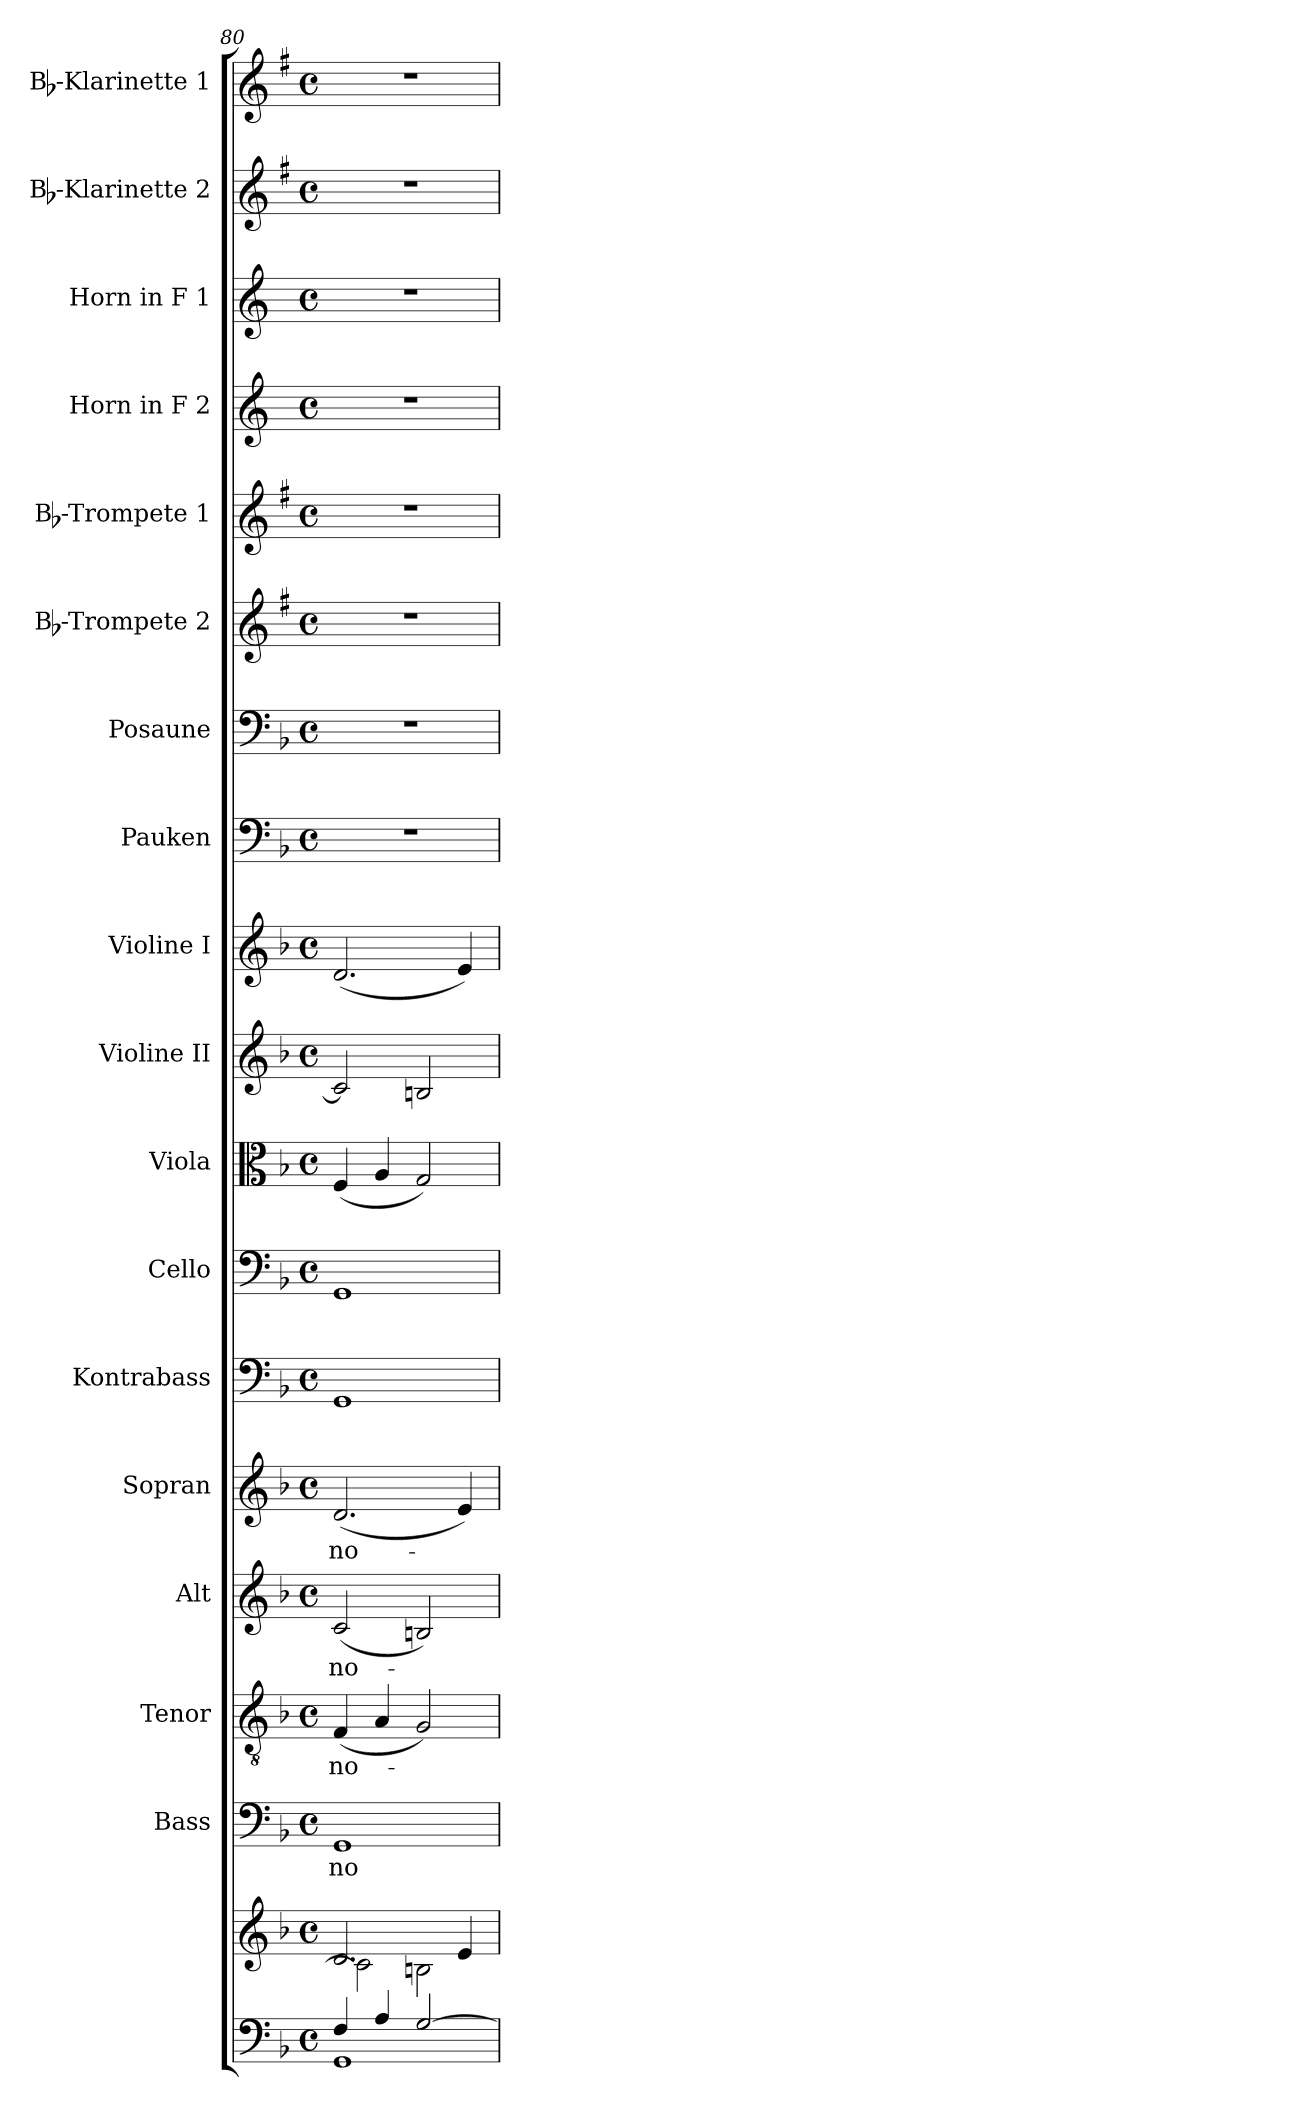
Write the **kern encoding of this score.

**kern	**kern	**kern	**text	**kern	**text	**kern	**text	**kern	**text	**kern	**kern	**kern	**kern	**kern	**kern	**kern	**kern	**kern	**kern	**kern	**kern	**kern
*part18	*part18	*part17	*part17	*part16	*part16	*part15	*part15	*part14	*part14	*part13	*part12	*part11	*part10	*part9	*part8	*part7	*part6	*part5	*part4	*part3	*part2	*part1
*staff19	*staff18	*staff17	*staff17	*staff16	*staff16	*staff15	*staff15	*staff14	*staff14	*staff13	*staff12	*staff11	*staff10	*staff9	*staff8	*staff7	*staff6	*staff5	*staff4	*staff3	*staff2	*staff1
*	*	*I"Bass	*	*I"Tenor	*	*I"Alt	*	*I"Sopran	*	*I"Kontrabass	*I"Cello	*I"Viola	*I"Violine II	*I"Violine I	*I"Pauken	*I"Posaune	*I"Bb-Trompete 2	*I"Bb-Trompete 1	*I"Horn in F 2	*I"Horn in F 1	*I"Bb-Klarinette 2	*I"Bb-Klarinette 1
*	*	*I'B.	*	*I'T.	*	*I'A.	*	*I'S.	*	*I'Kb.	*	*I'Vla.	*I'Vl. II	*I'Vl. I	*I'Pk.	*I'Pos.	*I'Bb Trp. 2	*I'Bb Trp. 1	*	*	*I'Bb Kl. 2	*I'Bb Kl. 1
*clefF4	*clefG2	*clefF4	*	*clefGv2	*	*clefG2	*	*clefG2	*	*clefF4	*clefF4	*clefC3	*clefG2	*clefG2	*clefF4	*clefF4	*clefG2	*clefG2	*clefG2	*clefG2	*clefG2	*clefG2
*	*	*	*	*	*	*	*	*	*	*ITrd7c12	*	*	*	*	*	*	*ITrd1c2	*ITrd1c2	*ITrd4c7	*ITrd4c7	*ITrd1c2	*ITrd1c2
*k[b-]	*k[b-]	*k[b-]	*	*k[b-]	*	*k[b-]	*	*k[b-]	*	*k[b-]	*k[b-]	*k[b-]	*k[b-]	*k[b-]	*k[b-]	*k[b-]	*k[b-]	*k[b-]	*k[b-]	*k[b-]	*k[b-]	*k[b-]
*F:	*F:	*F:	*	*F:	*	*F:	*	*F:	*	*F:	*F:	*F:	*F:	*F:	*F:	*F:	*F:	*F:	*F:	*F:	*F:	*F:
*M4/4	*M4/4	*M4/4	*	*M4/4	*	*M4/4	*	*M4/4	*	*M4/4	*M4/4	*M4/4	*M4/4	*M4/4	*M4/4	*M4/4	*M4/4	*M4/4	*M4/4	*M4/4	*M4/4	*M4/4
*met(c)	*met(c)	*met(c)	*	*met(c)	*	*met(c)	*	*met(c)	*	*met(c)	*met(c)	*met(c)	*met(c)	*met(c)	*met(c)	*met(c)	*met(c)	*met(c)	*met(c)	*met(c)	*met(c)	*met(c)
=80	=80	=80	=80	=80	=80	=80	=80	=80	=80	=80	=80	=80	=80	=80	=80	=80	=80	=80	=80	=80	=80	=80
*^	*^	*	*	*	*	*	*	*	*	*	*	*	*	*	*	*	*	*	*	*	*	*
!	!	!	!	!	!LO:LY:b	!	!LO:LY:b	!	!LO:LY:b	!	!LO:LY:b	!	!	!	!	!	!	!	!	!	!	!	!	!
4F/	1GG	2.d/	2c\]	1GG	no-	(<4F/	no-	(<2c/	no-	(<2.d/	no-	1GGG	1GG	(<4F/	2c/]	(<2.d/	1r	1r	1r	1r	1r	1r	1r	1r
4A/	.	.	.	.	.	4A/	.	.	.	.	.	.	.	4A/	.	.	.	.	.	.	.	.	.	.
[>2G/	.	.	2Bn\	.	.	2G/)	.	2Bn/)	.	.	.	.	.	2G/)	2Bn/	.	.	.	.	.	.	.	.	.
.	.	4e/	.	.	.	.	.	.	.	4e/)	.	.	.	.	.	4e/)	.	.	.	.	.	.	.	.
*v	*v	*	*	*	*	*	*	*	*	*	*	*	*	*	*	*	*	*	*	*	*	*	*	*
*	*v	*v	*	*	*	*	*	*	*	*	*	*	*	*	*	*	*	*	*	*	*	*	*
=	=	=	=	=	=	=	=	=	=	=	=	=	=	=	=	=	=	=	=	=	=	=
*-	*-	*-	*-	*-	*-	*-	*-	*-	*-	*-	*-	*-	*-	*-	*-	*-	*-	*-	*-	*-	*-	*-
